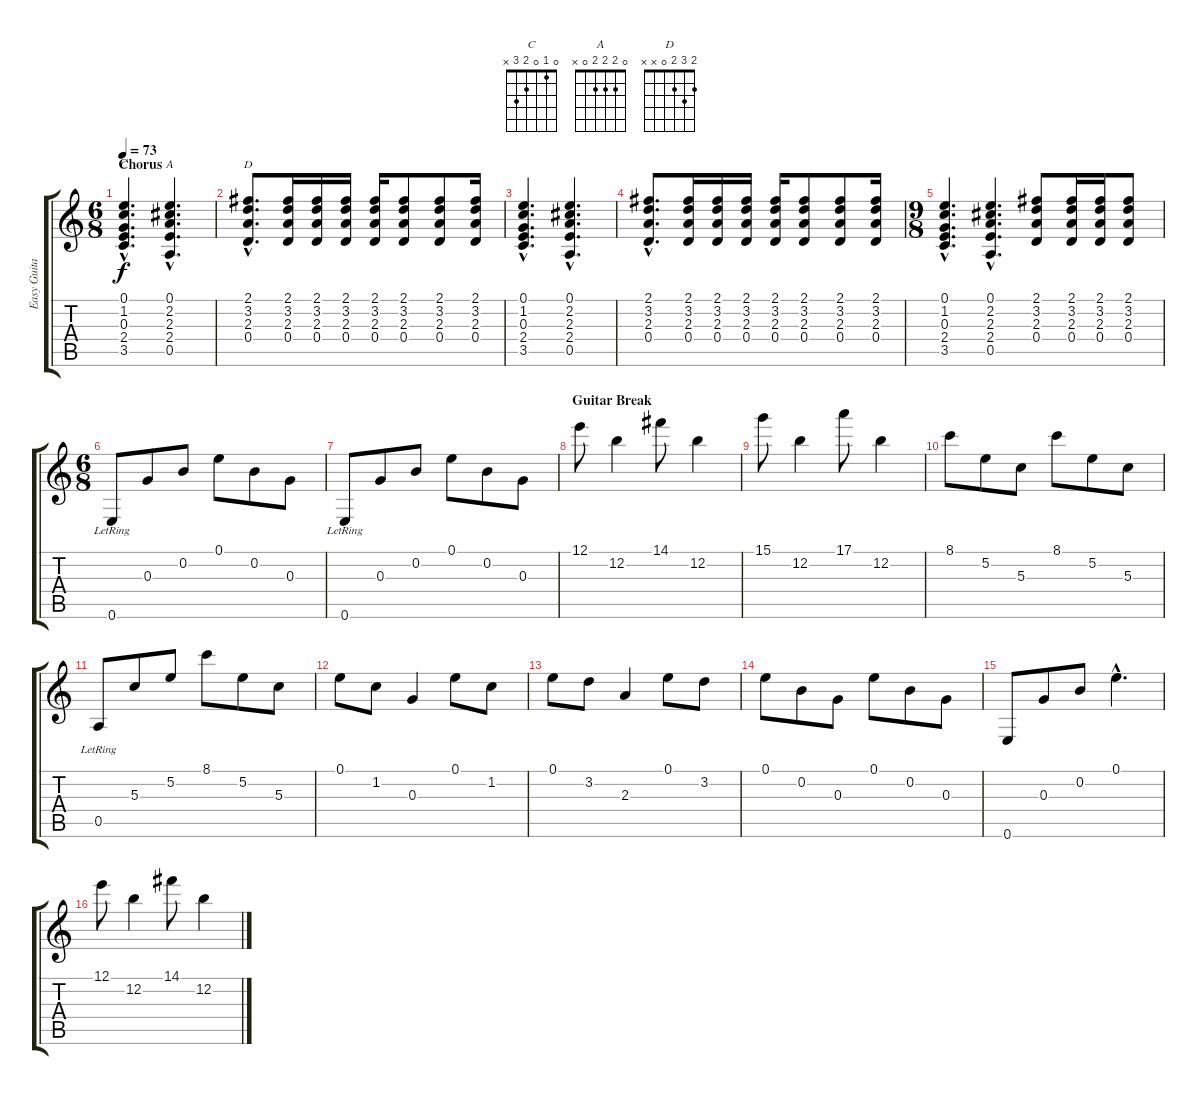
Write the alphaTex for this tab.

\track ("Easy Guitar (not in real song)" "Easy Guita") {instrument acousticguitarsteel}
\staff {score tabs}
\tuning (E4 B3 G3 D3 A2 E2) {hide}
\chord ("C" 0 1 0 2 3 x)
\chord ("A" 0 2 2 2 0 x)
\chord ("D" 2 3 2 0 x x)
\ts (6 8)
\section ("" "Chorus")
\tempo 73
\clef g2
\ks c
(0.1{hac} 1.2{hac} 0.3{hac} 2.4{hac} 3.5{hac}).4{d ch "C" dy f} (0.1{hac} 2.2{hac} 2.3{hac} 2.4{hac} 0.5{hac}).4{d ch "A"} |
(2.1{hac} 3.2{hac} 2.3{hac} 0.4{hac}).8{d ch "D"} (2.1 3.2 2.3 0.4).16 (2.1 3.2 2.3 0.4).16 (2.1 3.2 2.3 0.4).16 (2.1 3.2 2.3 0.4).16 (2.1 3.2 2.3 0.4).8 (2.1 3.2 2.3 0.4).8 (2.1 3.2 2.3 0.4).16 |
(0.1{hac} 1.2{hac} 0.3{hac} 2.4{hac} 3.5{hac}).4{d} (0.1{hac} 2.2{hac} 2.3{hac} 2.4{hac} 0.5{hac}).4{d} |
(2.1{hac} 3.2{hac} 2.3{hac} 0.4{hac}).8{d} (2.1 3.2 2.3 0.4).16 (2.1 3.2 2.3 0.4).16 (2.1 3.2 2.3 0.4).16 (2.1 3.2 2.3 0.4).16 (2.1 3.2 2.3 0.4).8 (2.1 3.2 2.3 0.4).8 (2.1 3.2 2.3 0.4).16 |
\ts (9 8)
(0.1{hac} 1.2{hac} 0.3{hac} 2.4{hac} 3.5{hac}).4{d} (0.1{hac} 2.2{hac} 2.3{hac} 2.4{hac} 0.5{hac}).4{d} (2.1 3.2 2.3 0.4).8 (2.1 3.2 2.3 0.4).16 (2.1 3.2 2.3 0.4).16 (2.1 3.2 2.3 0.4).8 |
\ts (6 8)
0.6{lr}.8 0.3.8 0.2.8 0.1.8 0.2.8 0.3.8 |
0.6{lr}.8 0.3.8 0.2.8 0.1.8 0.2.8 0.3.8 |
\section ("" "Guitar Break")
12.1.8 12.2.4 14.1.8 12.2.4 |
15.1.8 12.2.4 17.1.8 12.2.4 |
8.1.8 5.2.8 5.3.8 8.1.8 5.2.8 5.3.8 |
0.5{lr}.8 5.3.8 5.2.8 8.1.8 5.2.8 5.3.8 |
0.1.8 1.2.8 0.3.4 0.1.8 1.2.8 |
0.1.8 3.2.8 2.3.4 0.1.8 3.2.8 |
0.1.8 0.2.8 0.3.8 0.1.8 0.2.8 0.3.8 |
0.6.8 0.3.8 0.2.8 0.1{hac}.4{d} |
12.1.8 12.2.4 14.1.8 12.2.4
